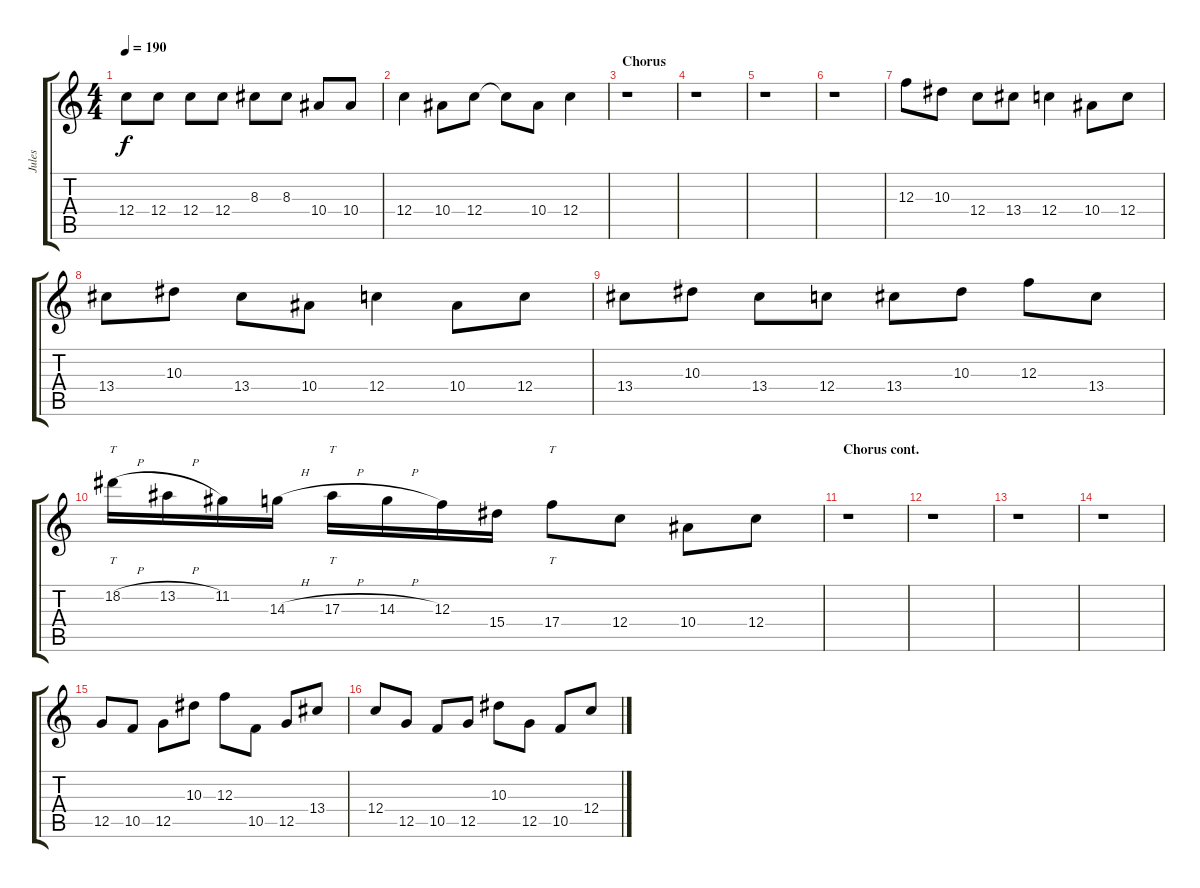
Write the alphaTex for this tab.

\track ("Jules" "Jules") {instrument overdrivenguitar}
\staff {score tabs}
\tuning (D4 A3 F3 C3 G2 C2) {hide}
\ts (4 4)
\tempo 190
\clef g2
\ks aminor
12.4.8{dy f} 12.4.8 12.4.8 12.4.8 8.3.8 8.3.8 10.4.8 10.4.8 |
12.4.4 10.4.8 12.4.8 12.4{t}.8 10.4.8 12.4.4 |
\section ("" "Chorus")
r.1 |
r.1 |
r.1 |
r.1 |
12.3.8 10.3.8 12.4.8 13.4.8 12.4.4 10.4.8 12.4.8 |
13.4.8 10.3.8 13.4.8 10.4.8 12.4.4 10.4.8 12.4.8 |
13.4.8 10.3.8 13.4.8 12.4.8 13.4.8 10.3.8 12.3.8 13.4.8 |
18.2{h}.16{tt} 13.2{h}.16 11.2.16 14.3{h}.16 17.3{h}.16{tt} 14.3{h}.16 12.3.16 15.4.16 17.4.8{tt} 12.4.8 10.4.8 12.4.8 |
\section ("" "Chorus cont.")
r.1 |
r.1 |
r.1 |
r.1 |
12.5.8 10.5.8 12.5.8 10.3.8 12.3.8 10.5.8 12.5.8 13.4.8 |
12.4.8 12.5.8 10.5.8 12.5.8 10.3.8 12.5.8 10.5.8 12.4.8
